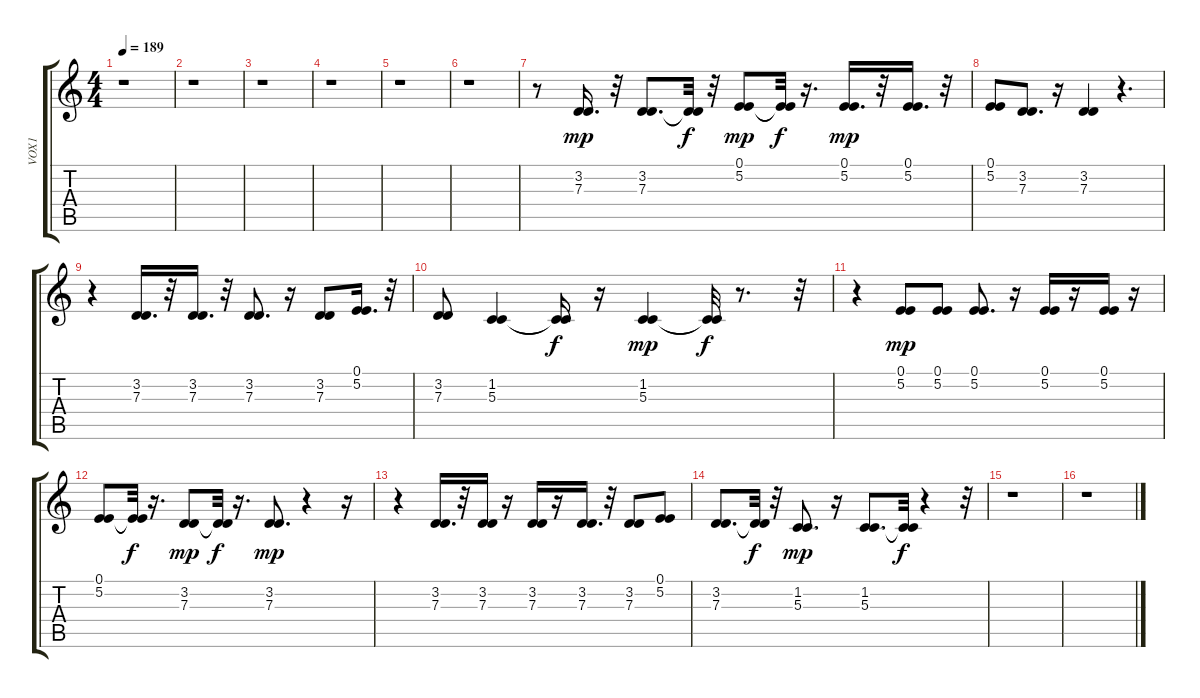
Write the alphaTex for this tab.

\track ("VOX1" "VOX1") {instrument englishhorn}
\staff {score tabs}
\tuning (E4 B3 G3 D3 A2 E2) {hide}
\ts (4 4)
\tempo 189
\clef g2
\ks c
r.1{dy f} |
r.1 |
r.1 |
r.1 |
r.1 |
r.1 |
r.8 (3.2 7.3).16{d dy mp} r.32 (3.2 7.3).8{d} (3.2{t} 7.3{t}).32{dy f} r.32 (0.1 5.2).8{dy mp} (0.1{t} 5.2{t}).32{dy f} r.16{d} (0.1 5.2).16{d dy mp} r.32 (0.1 5.2).16{d} r.32 |
(0.1 5.2).8 (3.2 7.3).8{d} r.16 (3.2 7.3).4 r.4{d} |
r.4 (3.2 7.3).16{d} r.32 (3.2 7.3).16{d} r.32 (3.2 7.3).8{d} r.16 (3.2 7.3).8 (0.1 5.2).16{d} r.32 |
(3.2 7.3).8 (1.2 5.3).4 (1.2{t} 5.3{t}).16{dy f} r.16 (1.2 5.3).4{dy mp} (1.2{t} 5.3{t}).32{dy f} r.8{d} r.32 |
r.4 (0.1 5.2).8{dy mp} (0.1 5.2).8 (0.1 5.2).8{d} r.16 (0.1 5.2).16 r.16 (0.1 5.2).16 r.16 |
(0.1 5.2).8 (0.1{t} 5.2{t}).32{dy f} r.16{d} (3.2 7.3).8{dy mp} (3.2{t} 7.3{t}).32{dy f} r.16{d} (3.2 7.3).8{d dy mp} r.4 r.16 |
r.4 (3.2 7.3).16{d} r.32 (3.2 7.3).16 r.16 (3.2 7.3).16 r.16 (3.2 7.3).16{d} r.32 (3.2 7.3).8 (0.1 5.2).8 |
(3.2 7.3).8{d} (3.2{t} 7.3{t}).32{dy f} r.32 (1.2 5.3).8{d dy mp} r.16 (1.2 5.3).8{d} (1.2{t} 5.3{t}).32{dy f} r.4 r.32 |
r.1 |
r.1
